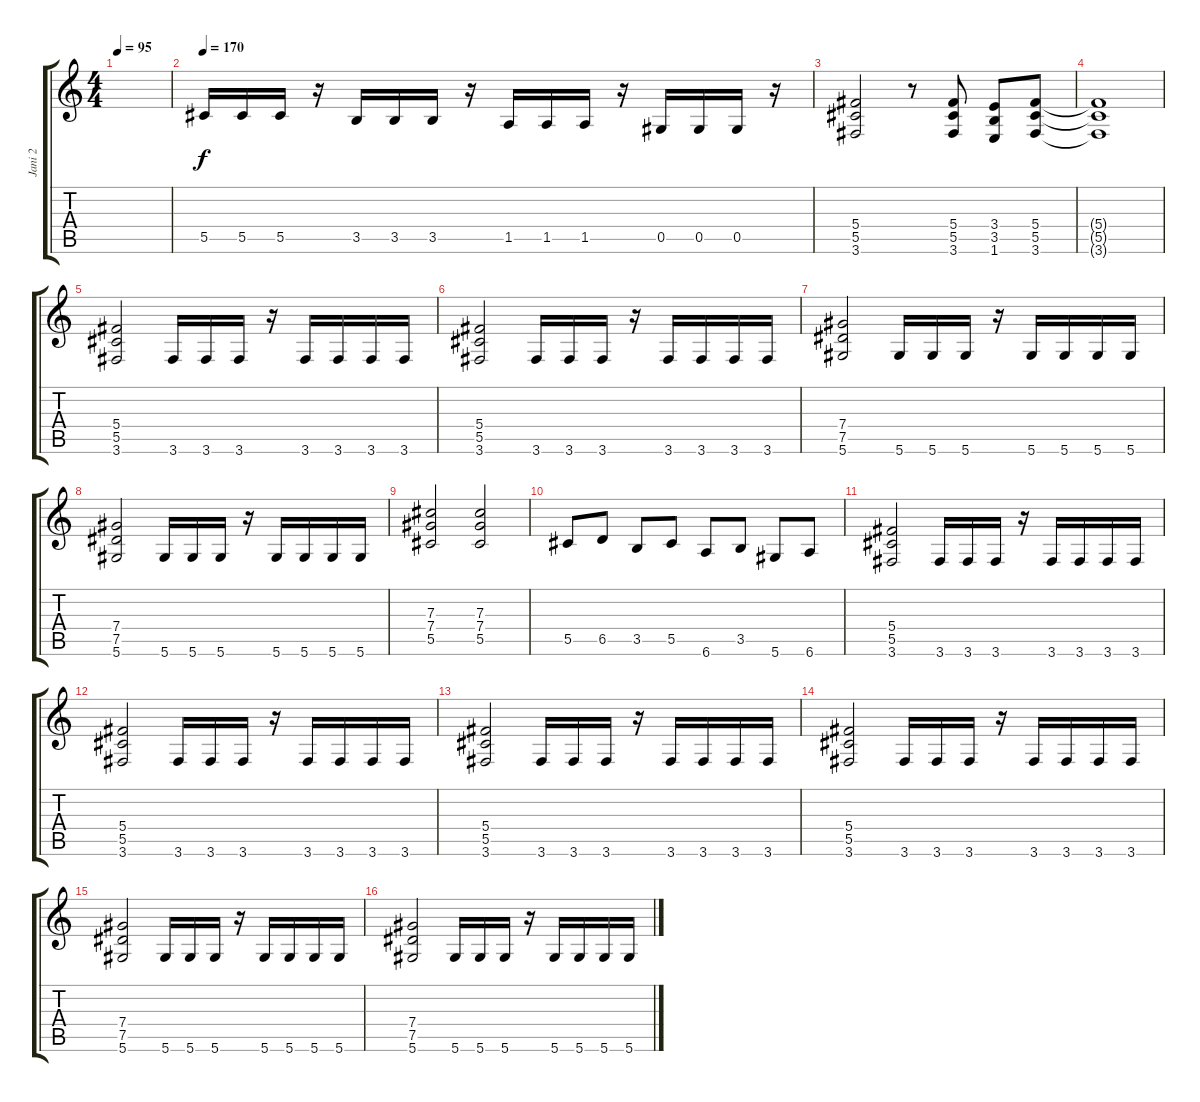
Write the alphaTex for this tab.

\track ("Jani 2" "Jani 2") {instrument distortionguitar}
\staff {score tabs}
\tuning (Eb4 Bb3 Gb3 Db3 Ab2 Eb2) {hide}
\ts (4 4)
\tempo 95
\clef g2
\ks c
|
\tempo 170
5.5.16 5.5.16 5.5.16 r.16 3.5.16 3.5.16 3.5.16 r.16 1.5.16 1.5.16 1.5.16 r.16 0.5.16 0.5.16 0.5.16 r.16 |
(5.4 5.5 3.6).2 r.8 (5.4 5.5 3.6).8 (3.4 3.5 1.6).8 (5.4 5.5 3.6).8 |
(5.4{t} 5.5{t} 3.6{t}).1 |
(5.4 5.5 3.6).2 3.6.16 3.6.16 3.6.16 r.16 3.6.16 3.6.16 3.6.16 3.6.16 |
(5.4 5.5 3.6).2 3.6.16 3.6.16 3.6.16 r.16 3.6.16 3.6.16 3.6.16 3.6.16 |
(7.4 7.5 5.6).2 5.6.16 5.6.16 5.6.16 r.16 5.6.16 5.6.16 5.6.16 5.6.16 |
(7.4 7.5 5.6).2 5.6.16 5.6.16 5.6.16 r.16 5.6.16 5.6.16 5.6.16 5.6.16 |
(7.3 7.4 5.5).2 (7.3 7.4 5.5).2 |
5.5.8 6.5.8 3.5.8 5.5.8 6.6.8 3.5.8 5.6.8 6.6.8 |
(5.4 5.5 3.6).2 3.6.16 3.6.16 3.6.16 r.16 3.6.16 3.6.16 3.6.16 3.6.16 |
(5.4 5.5 3.6).2 3.6.16 3.6.16 3.6.16 r.16 3.6.16 3.6.16 3.6.16 3.6.16 |
(5.4 5.5 3.6).2 3.6.16 3.6.16 3.6.16 r.16 3.6.16 3.6.16 3.6.16 3.6.16 |
(5.4 5.5 3.6).2 3.6.16 3.6.16 3.6.16 r.16 3.6.16 3.6.16 3.6.16 3.6.16 |
(7.4 7.5 5.6).2 5.6.16 5.6.16 5.6.16 r.16 5.6.16 5.6.16 5.6.16 5.6.16 |
(7.4 7.5 5.6).2 5.6.16 5.6.16 5.6.16 r.16 5.6.16 5.6.16 5.6.16 5.6.16
